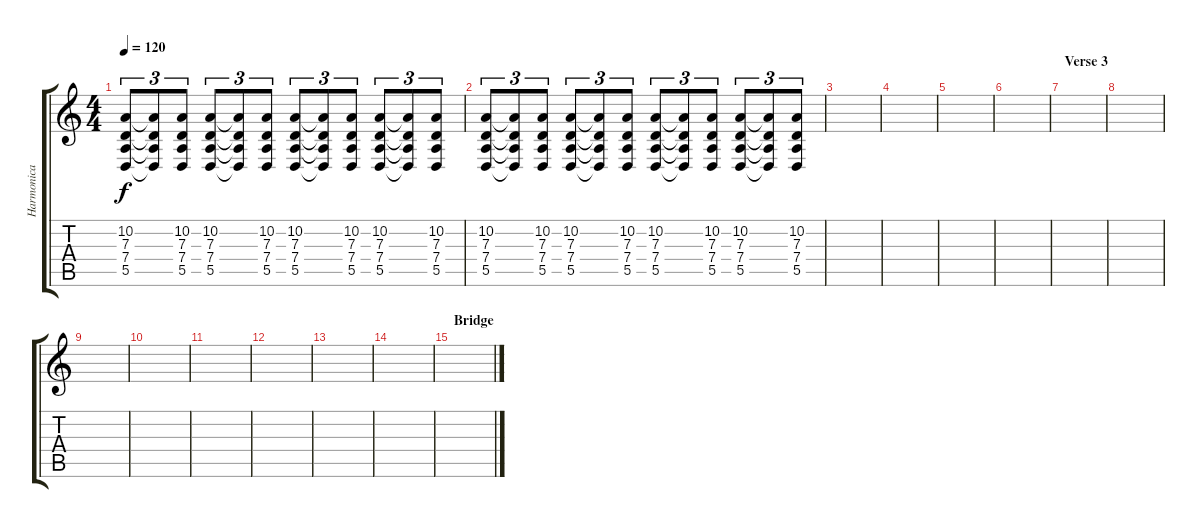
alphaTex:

\track ("Harmonica" "Harmonica") {instrument harmonica}
\staff {score tabs}
\tuning (E4 B3 G3 D3 A2 E2) {hide}
\ts (4 4)
\tempo 120
\clef g2
\ks c
(10.2 7.3 7.4 5.5).8{tu (3 2) dy f} (10.2{t} 7.3{t} 7.4{t} 5.5{t}).8{tu (3 2)} (10.2 7.3 7.4 5.5).8{tu (3 2)} (10.2 7.3 7.4 5.5).8{tu (3 2)} (10.2{t} 7.3{t} 7.4{t} 5.5{t}).8{tu (3 2)} (10.2 7.3 7.4 5.5).8{tu (3 2)} (10.2 7.3 7.4 5.5).8{tu (3 2)} (10.2{t} 7.3{t} 7.4{t} 5.5{t}).8{tu (3 2)} (10.2 7.3 7.4 5.5).8{tu (3 2)} (10.2 7.3 7.4 5.5).8{tu (3 2)} (10.2{t} 7.3{t} 7.4{t} 5.5{t}).8{tu (3 2)} (10.2 7.3 7.4 5.5).8{tu (3 2)} |
(10.2 7.3 7.4 5.5).8{tu (3 2)} (10.2{t} 7.3{t} 7.4{t} 5.5{t}).8{tu (3 2)} (10.2 7.3 7.4 5.5).8{tu (3 2)} (10.2 7.3 7.4 5.5).8{tu (3 2)} (10.2{t} 7.3{t} 7.4{t} 5.5{t}).8{tu (3 2)} (10.2 7.3 7.4 5.5).8{tu (3 2)} (10.2 7.3 7.4 5.5).8{tu (3 2)} (10.2{t} 7.3{t} 7.4{t} 5.5{t}).8{tu (3 2)} (10.2 7.3 7.4 5.5).8{tu (3 2)} (10.2 7.3 7.4 5.5).8{tu (3 2)} (10.2{t} 7.3{t} 7.4{t} 5.5{t}).8{tu (3 2)} (10.2 7.3 7.4 5.5).8{tu (3 2)} |
|
|
|
|
\section ("" "Verse 3")
|
|
|
|
|
|
|
|
\section ("" "Bridge")
